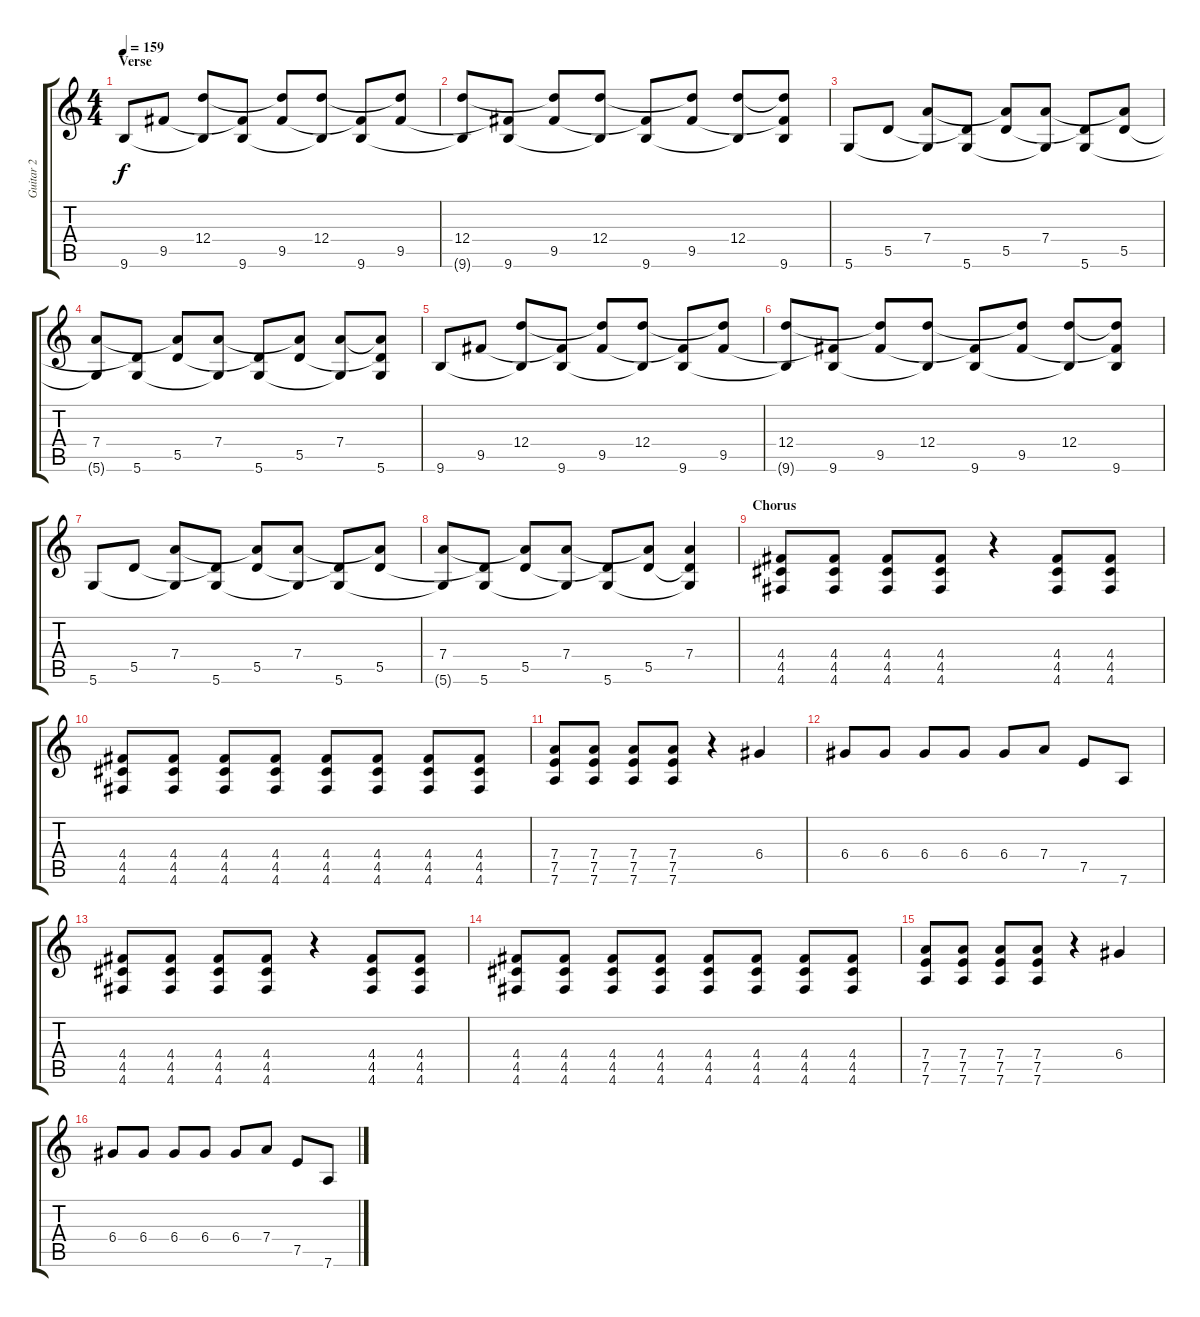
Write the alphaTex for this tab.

\track ("Guitar 2" "Guitar 2") {instrument acousticguitarsteel}
\staff {score tabs}
\tuning (E4 B3 G3 D3 A2 D2) {hide}
\ts (4 4)
\section ("" "Verse")
\tempo 159
\clef g2
\ks c
9.6.8{dy f} 9.5.8 (12.4 9.6{t}).8 (9.5{t} 9.6).8 (12.4{t} 9.5).8 (12.4 9.6{t}).8 (9.5{t} 9.6).8 (12.4{t} 9.5).8 |
(12.4 9.6{t}).8 (9.5{t} 9.6).8 (12.4{t} 9.5).8 (12.4 9.6{t}).8 (9.5{t} 9.6).8 (12.4{t} 9.5).8 (12.4 9.6{t}).8 (12.4{t} 9.5{t} 9.6).8 |
5.6.8 5.5.8 (7.4 5.6{t}).8 (5.5{t} 5.6).8 (7.4{t} 5.5).8 (7.4 5.6{t}).8 (5.5{t} 5.6).8 (7.4{t} 5.5).8 |
(7.4 5.6{t}).8 (5.5{t} 5.6).8 (7.4{t} 5.5).8 (7.4 5.6{t}).8 (5.5{t} 5.6).8 (7.4{t} 5.5).8 (7.4 5.6{t}).8 (7.4{t} 5.5{t} 5.6).8 |
9.6.8 9.5.8 (12.4 9.6{t}).8 (9.5{t} 9.6).8 (12.4{t} 9.5).8 (12.4 9.6{t}).8 (9.5{t} 9.6).8 (12.4{t} 9.5).8 |
(12.4 9.6{t}).8 (9.5{t} 9.6).8 (12.4{t} 9.5).8 (12.4 9.6{t}).8 (9.5{t} 9.6).8 (12.4{t} 9.5).8 (12.4 9.6{t}).8 (12.4{t} 9.5{t} 9.6).8 |
5.6.8 5.5.8 (7.4 5.6{t}).8 (5.5{t} 5.6).8 (7.4{t} 5.5).8 (7.4 5.6{t}).8 (5.5{t} 5.6).8 (7.4{t} 5.5).8 |
(7.4 5.6{t}).8 (5.5{t} 5.6).8 (7.4{t} 5.5).8 (7.4 5.6{t}).8 (5.5{t} 5.6).8 (7.4{t} 5.5).8 (7.4 5.5{t} 5.6{t}).4 |
\section ("" "Chorus")
(4.4 4.5 4.6).8{volume 10 instrument distortionguitar} (4.4 4.5 4.6).8 (4.4 4.5 4.6).8 (4.4 4.5 4.6).8 r.4 (4.4 4.5 4.6).8 (4.4 4.5 4.6).8 |
(4.4 4.5 4.6).8 (4.4 4.5 4.6).8 (4.4 4.5 4.6).8 (4.4 4.5 4.6).8 (4.4 4.5 4.6).8 (4.4 4.5 4.6).8 (4.4 4.5 4.6).8 (4.4 4.5 4.6).8 |
(7.4 7.5 7.6).8 (7.4 7.5 7.6).8 (7.4 7.5 7.6).8 (7.4 7.5 7.6).8 r.4 6.4.4{volume 13} |
6.4.8 6.4.8 6.4.8 6.4.8 6.4.8 7.4.8 7.5.8 7.6.8 |
(4.4 4.5 4.6).8{volume 10} (4.4 4.5 4.6).8 (4.4 4.5 4.6).8 (4.4 4.5 4.6).8 r.4 (4.4 4.5 4.6).8 (4.4 4.5 4.6).8 |
(4.4 4.5 4.6).8 (4.4 4.5 4.6).8 (4.4 4.5 4.6).8 (4.4 4.5 4.6).8 (4.4 4.5 4.6).8 (4.4 4.5 4.6).8 (4.4 4.5 4.6).8 (4.4 4.5 4.6).8 |
(7.4 7.5 7.6).8 (7.4 7.5 7.6).8 (7.4 7.5 7.6).8 (7.4 7.5 7.6).8 r.4 6.4.4{volume 13} |
6.4.8 6.4.8 6.4.8 6.4.8 6.4.8 7.4.8 7.5.8 7.6.8
